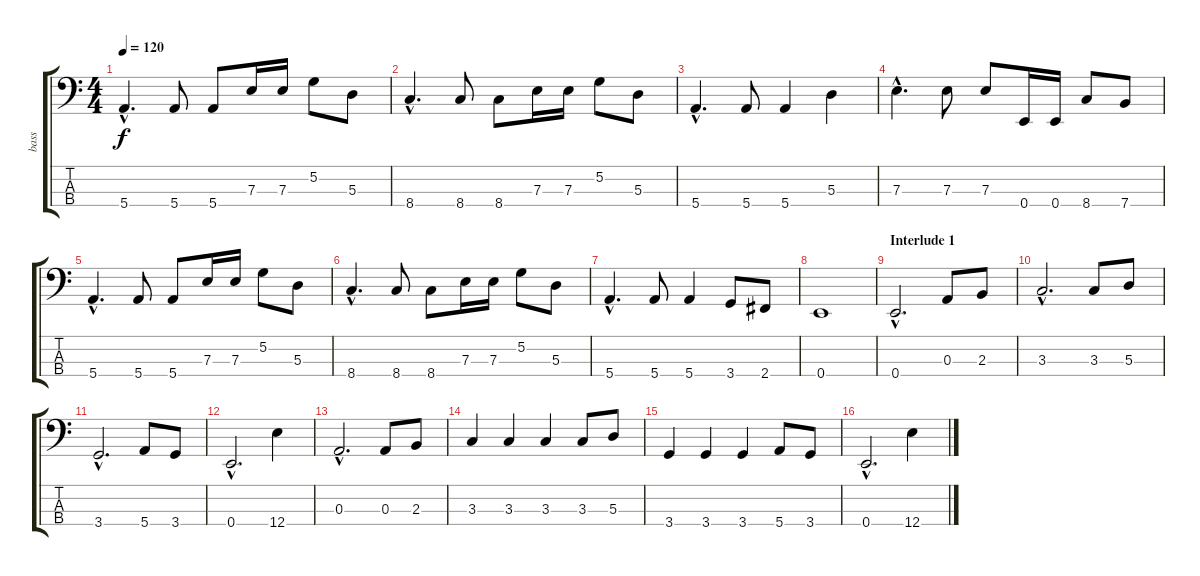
\track ("bass" "bass") {instrument electricbassfinger}
\staff {score tabs}
\tuning (G2 D2 A1 E1) {hide}
\ts (4 4)
\tempo 120
\clef f4
\ks c
5.4{hac}.4{d dy f} 5.4.8 5.4.8 7.3.16 7.3.16 5.2.8 5.3.8 |
8.4{hac}.4{d} 8.4.8 8.4.8 7.3.16 7.3.16 5.2.8 5.3.8 |
5.4{hac}.4{d} 5.4.8 5.4.4 5.3.4 |
7.3{hac}.4{d} 7.3.8 7.3.8 0.4.16 0.4.16 8.4.8 7.4.8 |
5.4{hac}.4{d} 5.4.8 5.4.8 7.3.16 7.3.16 5.2.8 5.3.8 |
8.4{hac}.4{d} 8.4.8 8.4.8 7.3.16 7.3.16 5.2.8 5.3.8 |
5.4{hac}.4{d} 5.4.8 5.4.4 3.4.8 2.4.8 |
0.4.1 |
\section ("" "Interlude 1")
0.4{hac}.2{d} 0.3.8 2.3.8 |
3.3{hac}.2{d} 3.3.8 5.3.8 |
3.4{hac}.2{d} 5.4.8 3.4.8 |
0.4{hac}.2{d} 12.4.4 |
0.3{hac}.2{d} 0.3.8 2.3.8 |
3.3.4 3.3.4 3.3.4 3.3.8 5.3.8 |
3.4.4 3.4.4 3.4.4 5.4.8 3.4.8 |
0.4{hac}.2{d} 12.4.4
